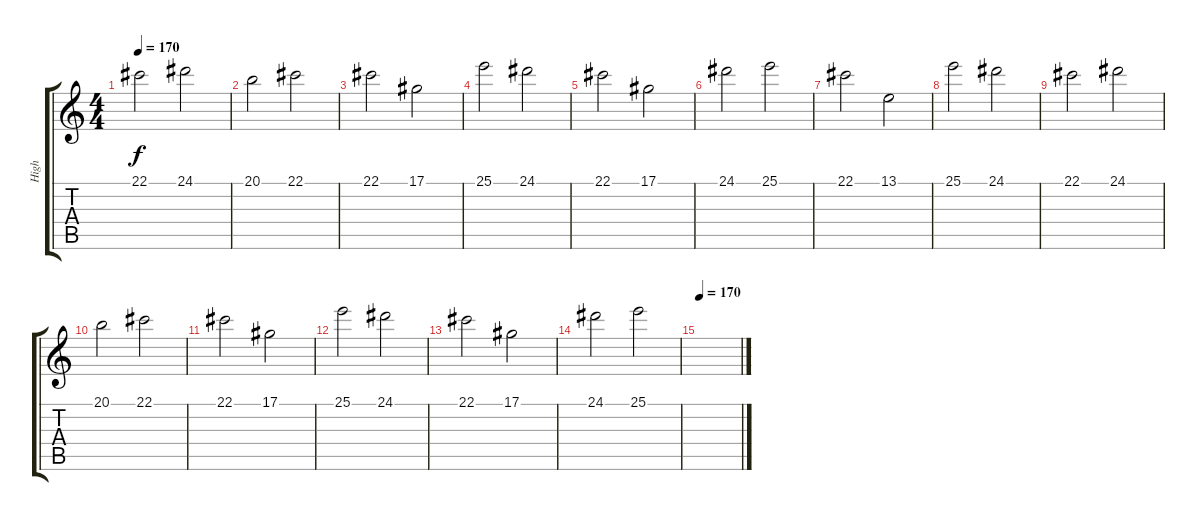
\track ("High" "High") {instrument glockenspiel}
\staff {score tabs}
\tuning (Eb4 Bb3 Gb3 Db3 Ab2 Eb2) {hide}
\ts (4 4)
\tempo 170
\clef g2
\ks c
22.1.2{dy f} 24.1.2 |
20.1.2 22.1.2 |
22.1.2 17.1.2 |
25.1.2 24.1.2 |
22.1.2 17.1.2 |
24.1.2 25.1.2 |
22.1.2 13.1.2 |
25.1.2 24.1.2 |
22.1.2 24.1.2 |
20.1.2 22.1.2 |
22.1.2 17.1.2 |
25.1.2 24.1.2 |
22.1.2 17.1.2 |
24.1.2 25.1.2 |
\tempo 170
